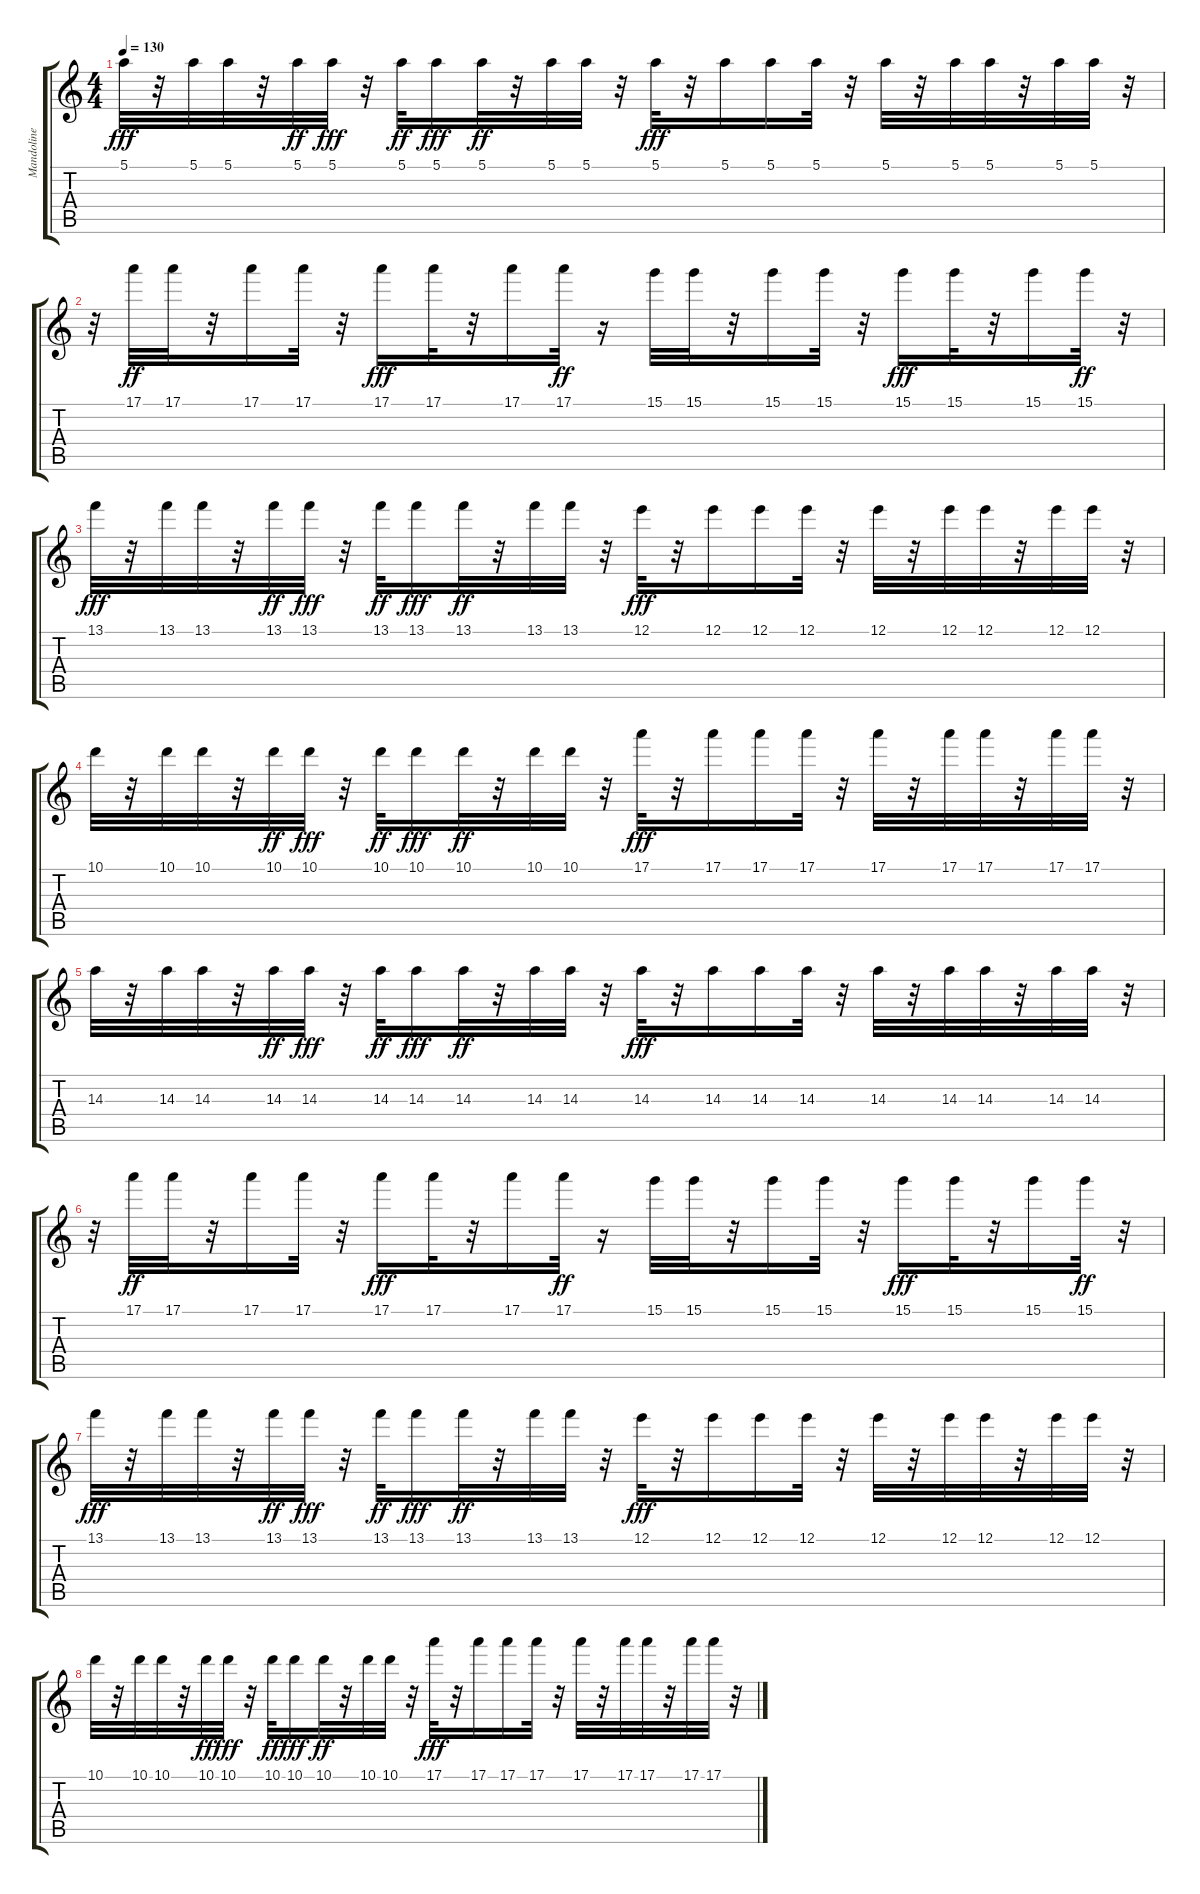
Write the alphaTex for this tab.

\track ("Mandoline" "Mandoline") {instrument acousticguitarnylon}
\staff {score tabs}
\tuning (E4 B3 G3 D3 A2 E2) {hide}
\ts (4 4)
\tempo 130
\clef g2
\ks c
5.1.32{dy fff} r.32 5.1.32 5.1.32 r.32 5.1.32{dy ff} 5.1.32{dy fff} r.32 5.1.32{dy ff} 5.1.16{dy fff} 5.1.32{dy ff} r.32 5.1.32 5.1.32 r.32 5.1.32{dy fff} r.32 5.1.16 5.1.16 5.1.32 r.32 5.1.32 r.32 5.1.32 5.1.32 r.32 5.1.32 5.1.32 r.32 |
r.32 17.1.32{dy ff} 17.1.32 r.32 17.1.16 17.1.32 r.32 17.1.16{dy fff} 17.1.32 r.32 17.1.16 17.1.32{dy ff} r.16 15.1.32 15.1.32 r.32 15.1.16 15.1.32 r.32 15.1.16{dy fff} 15.1.32 r.32 15.1.16 15.1.32{dy ff} r.32 |
13.1.32{dy fff} r.32 13.1.32 13.1.32 r.32 13.1.32{dy ff} 13.1.32{dy fff} r.32 13.1.32{dy ff} 13.1.16{dy fff} 13.1.32{dy ff} r.32 13.1.32 13.1.32 r.32 12.1.32{dy fff} r.32 12.1.16 12.1.16 12.1.32 r.32 12.1.32 r.32 12.1.32 12.1.32 r.32 12.1.32 12.1.32 r.32 |
10.1.32 r.32 10.1.32 10.1.32 r.32 10.1.32{dy ff} 10.1.32{dy fff} r.32 10.1.32{dy ff} 10.1.16{dy fff} 10.1.32{dy ff} r.32 10.1.32 10.1.32 r.32 17.1.32{dy fff} r.32 17.1.16 17.1.16 17.1.32 r.32 17.1.32 r.32 17.1.32 17.1.32 r.32 17.1.32 17.1.32 r.32 |
14.3.32 r.32 14.3.32 14.3.32 r.32 14.3.32{dy ff} 14.3.32{dy fff} r.32 14.3.32{dy ff} 14.3.16{dy fff} 14.3.32{dy ff} r.32 14.3.32 14.3.32 r.32 14.3.32{dy fff} r.32 14.3.16 14.3.16 14.3.32 r.32 14.3.32 r.32 14.3.32 14.3.32 r.32 14.3.32 14.3.32 r.32 |
r.32 17.1.32{dy ff} 17.1.32 r.32 17.1.16 17.1.32 r.32 17.1.16{dy fff} 17.1.32 r.32 17.1.16 17.1.32{dy ff} r.16 15.1.32 15.1.32 r.32 15.1.16 15.1.32 r.32 15.1.16{dy fff} 15.1.32 r.32 15.1.16 15.1.32{dy ff} r.32 |
13.1.32{dy fff} r.32 13.1.32 13.1.32 r.32 13.1.32{dy ff} 13.1.32{dy fff} r.32 13.1.32{dy ff} 13.1.16{dy fff} 13.1.32{dy ff} r.32 13.1.32 13.1.32 r.32 12.1.32{dy fff} r.32 12.1.16 12.1.16 12.1.32 r.32 12.1.32 r.32 12.1.32 12.1.32 r.32 12.1.32 12.1.32 r.32 |
10.1.32 r.32 10.1.32 10.1.32 r.32 10.1.32{dy ff} 10.1.32{dy fff} r.32 10.1.32{dy ff} 10.1.16{dy fff} 10.1.32{dy ff} r.32 10.1.32 10.1.32 r.32 17.1.32{dy fff} r.32 17.1.16 17.1.16 17.1.32 r.32 17.1.32 r.32 17.1.32 17.1.32 r.32 17.1.32 17.1.32 r.32
